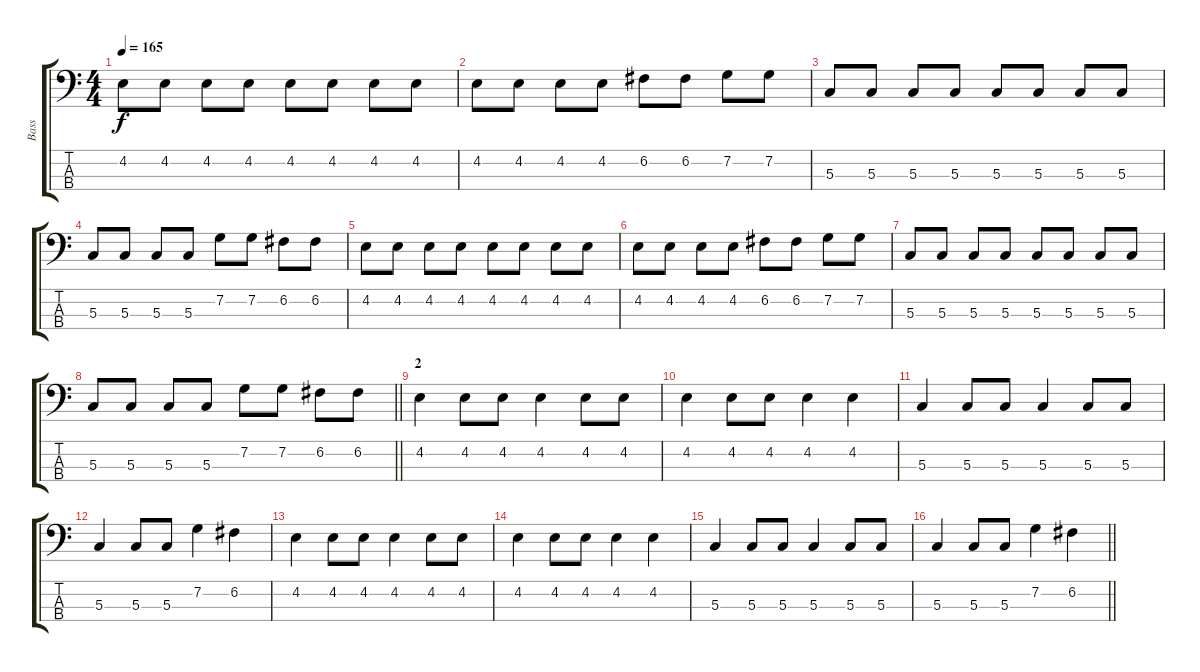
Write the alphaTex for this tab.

\track ("Bass" "Bass") {instrument electricbassfinger}
\staff {score tabs}
\tuning (F2 C2 G1 D1) {hide}
\ts (4 4)
\tempo 165
\clef f4
\ks c
4.2.8{dy f} 4.2.8 4.2.8 4.2.8 4.2.8 4.2.8 4.2.8 4.2.8 |
4.2.8 4.2.8 4.2.8 4.2.8 6.2.8 6.2.8 7.2.8 7.2.8 |
5.3.8 5.3.8 5.3.8 5.3.8 5.3.8 5.3.8 5.3.8 5.3.8 |
5.3.8 5.3.8 5.3.8 5.3.8 7.2.8 7.2.8 6.2.8 6.2.8 |
4.2.8 4.2.8 4.2.8 4.2.8 4.2.8 4.2.8 4.2.8 4.2.8 |
4.2.8 4.2.8 4.2.8 4.2.8 6.2.8 6.2.8 7.2.8 7.2.8 |
5.3.8 5.3.8 5.3.8 5.3.8 5.3.8 5.3.8 5.3.8 5.3.8 |
\barLineRight lightlight
5.3.8 5.3.8 5.3.8 5.3.8 7.2.8 7.2.8 6.2.8 6.2.8 |
\section ("" "2")
4.2.4 4.2.8 4.2.8 4.2.4 4.2.8 4.2.8 |
4.2.4 4.2.8 4.2.8 4.2.4 4.2.4 |
5.3.4 5.3.8 5.3.8 5.3.4 5.3.8 5.3.8 |
5.3.4 5.3.8 5.3.8 7.2.4 6.2.4 |
4.2.4 4.2.8 4.2.8 4.2.4 4.2.8 4.2.8 |
4.2.4 4.2.8 4.2.8 4.2.4 4.2.4 |
5.3.4 5.3.8 5.3.8 5.3.4 5.3.8 5.3.8 |
\barLineRight lightlight
5.3.4 5.3.8 5.3.8 7.2.4 6.2.4
